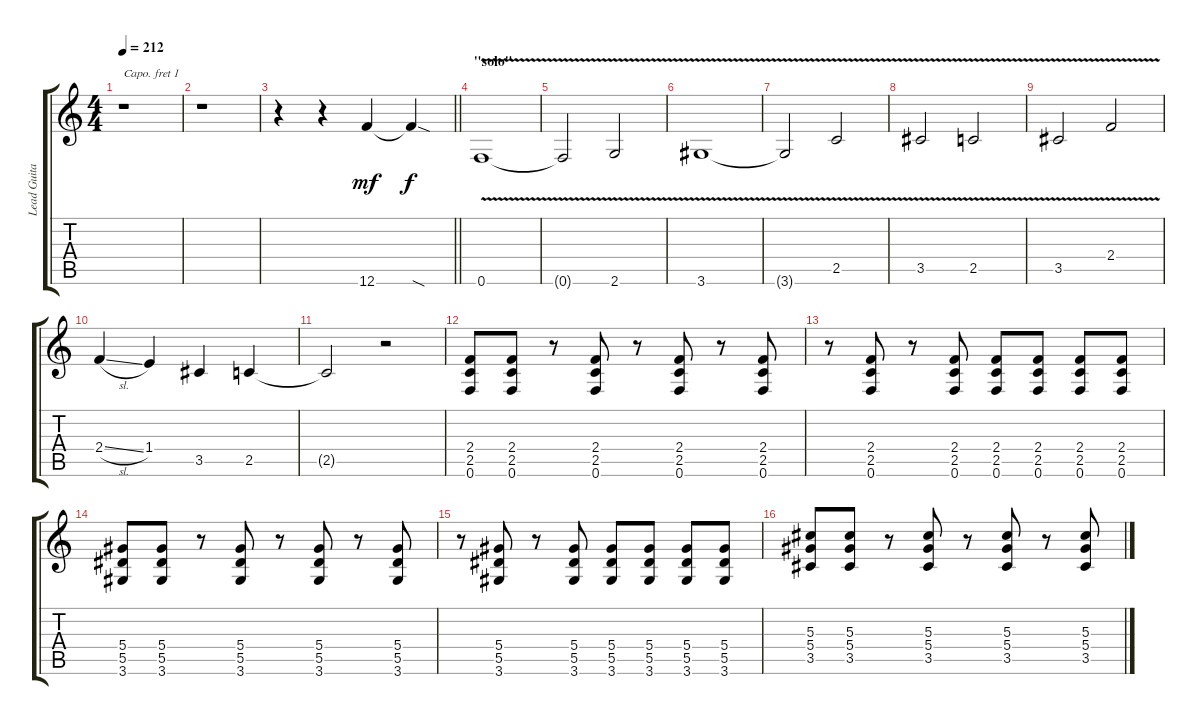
\track ("Lead Guitar (Capo 1st Fret!!!)" "Lead Guita") {instrument overdrivenguitar}
\staff {score tabs}
\capo 1
\tuning (E4 B3 G3 D3 A2 E2) {hide}
\ts (4 4)
\tempo 212
\clef g2
\ks c
r.1{dy mf} |
r.1 |
\barLineRight lightlight
r.4 r.4 12.6.4{volume 16} 12.6{sod t}.4{dy f} |
\section ("" "\"solo\"")
0.6{v}.1 |
0.6{t}.2 2.6{v}.2 |
3.6{v}.1 |
3.6{t}.2 2.5{v}.2 |
3.5{v}.2 2.5{v}.2 |
3.5{v}.2 2.4{v}.2 |
2.4{sl}.4 1.4.4 3.5.4 2.5.4 |
2.5{t}.2 r.2 |
(2.4 2.5 0.6).8{volume 13 instrument distortionguitar} (2.4 2.5 0.6).8 r.8 (2.4 2.5 0.6).8 r.8 (2.4 2.5 0.6).8 r.8 (2.4 2.5 0.6).8 |
r.8 (2.4 2.5 0.6).8 r.8 (2.4 2.5 0.6).8 (2.4 2.5 0.6).8 (2.4 2.5 0.6).8 (2.4 2.5 0.6).8 (2.4 2.5 0.6).8 |
(5.4 5.5 3.6).8 (5.4 5.5 3.6).8 r.8 (5.4 5.5 3.6).8 r.8 (5.4 5.5 3.6).8 r.8 (5.4 5.5 3.6).8 |
r.8 (5.4 5.5 3.6).8 r.8 (5.4 5.5 3.6).8 (5.4 5.5 3.6).8 (5.4 5.5 3.6).8 (5.4 5.5 3.6).8 (5.4 5.5 3.6).8 |
(5.3 5.4 3.5).8 (5.3 5.4 3.5).8 r.8 (5.3 5.4 3.5).8 r.8 (5.3 5.4 3.5).8 r.8 (5.3 5.4 3.5).8
